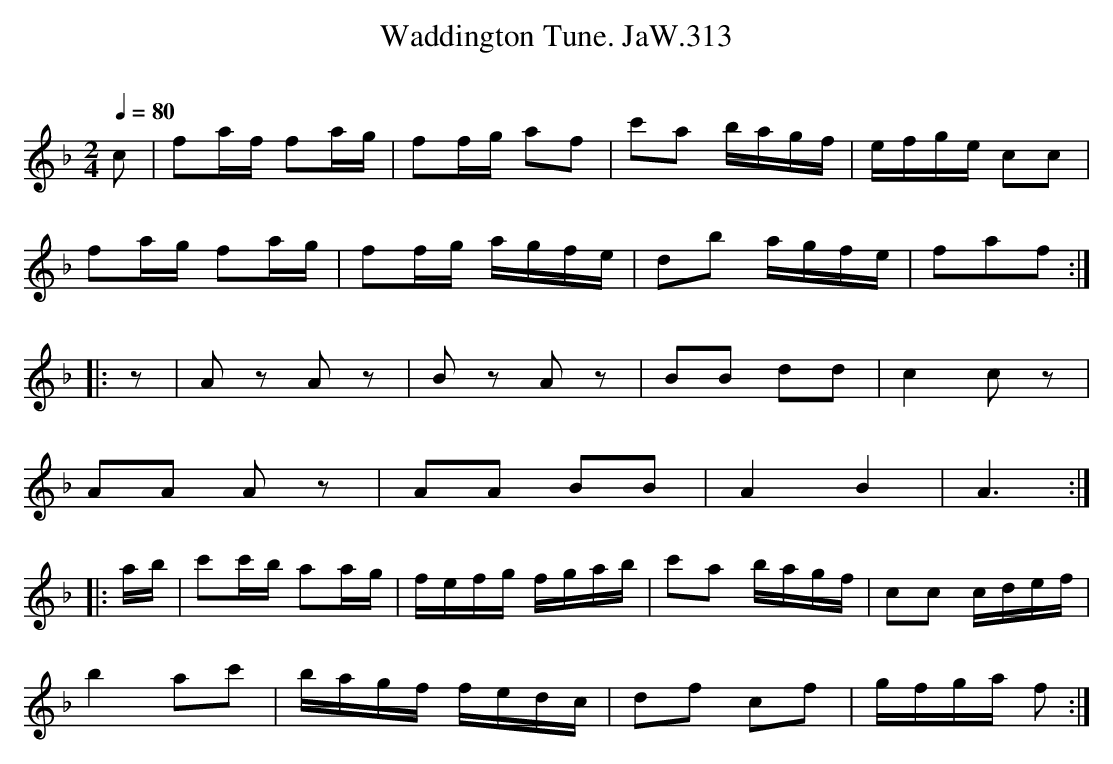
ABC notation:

X:1
T:Waddington Tune. JaW.313
M:2/4
L:1/8
Q:1/4=80
O:
K:F
c|fa/f/ fa/g/|ff/g/ af|c'a b/a/g/f/|e/f/g/e/ cc|
fa/g/ fa/g/|ff/g/ a/g/f/e/|db a/g/f/e/|faf:|
|:z|Az Az|Bz Az|BB dd|c2cz|
AA Az|AA BB|A2B2|A3:|
|:a/b/|c'c'/b/ aa/g/|f/e/f/g/ f/g/a/b/|\
c'a b/a/g/f/|cc c/d/e/f/|
b2ac'|b/a/g/f/ f/e/d/c/|df cf|g/f/g/a/ f :|
